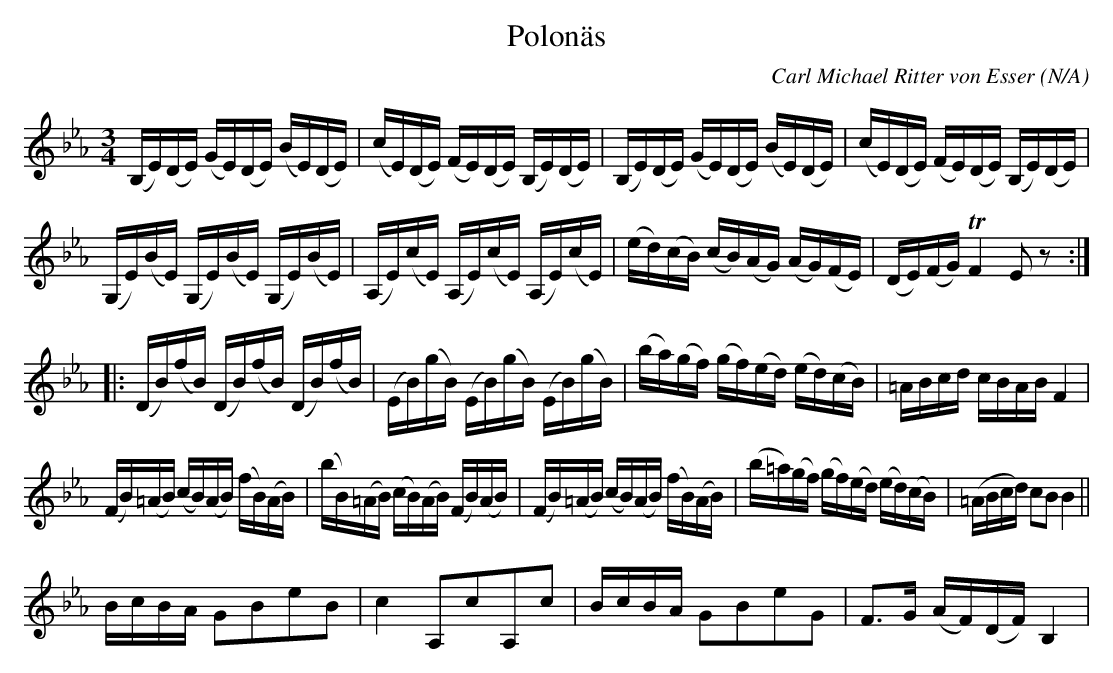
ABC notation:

X:1
T:Polonäs
C:Carl Michael Ritter von Esser
O:N/A
M:3/4
L:1/16
K:Eb
 (B,E)(DE) (GE)(DE) (BE)(DE) |(cE)(DE) (FE)(DE) (B,E)(DE) | (B,E)(DE) (GE)(DE) (BE)(DE) |(cE)(DE) (FE)(DE) (B,E)(DE)|
(G,E)(BE) (G,E)(BE) (G,E)(BE)| (A,E)(cE) (A,E)(cE) (A,E)(cE)| (ed)(cB) (cB)(AG) (AG)(FE)| (DE)(FG)TF4 E2z2  :|
|:(DB)(fB) (DB)(fB) (DB)(fB)| (EB)(gB) (EB)(gB) (EB)(gB)|(ba)(gf) (gf)(ed) (ed)(cB)| =ABcd cBAB F4|
(FB)(=AB) (cB)(AB) (fB)(AB)| (bB)(=AB) (cB)(AB) (FB)(AB)| (FB)(=AB) (cB)(AB) (fB)(AB)| (b=a)(gf) (gf)(ed) (ed)(cB)| (=ABcd) c2B2B4||
BcBA G2B2e2B2| c4 A,2c2A,2c2| BcBA G2B2e2G2| F3G (AF)(DF) B,4|
